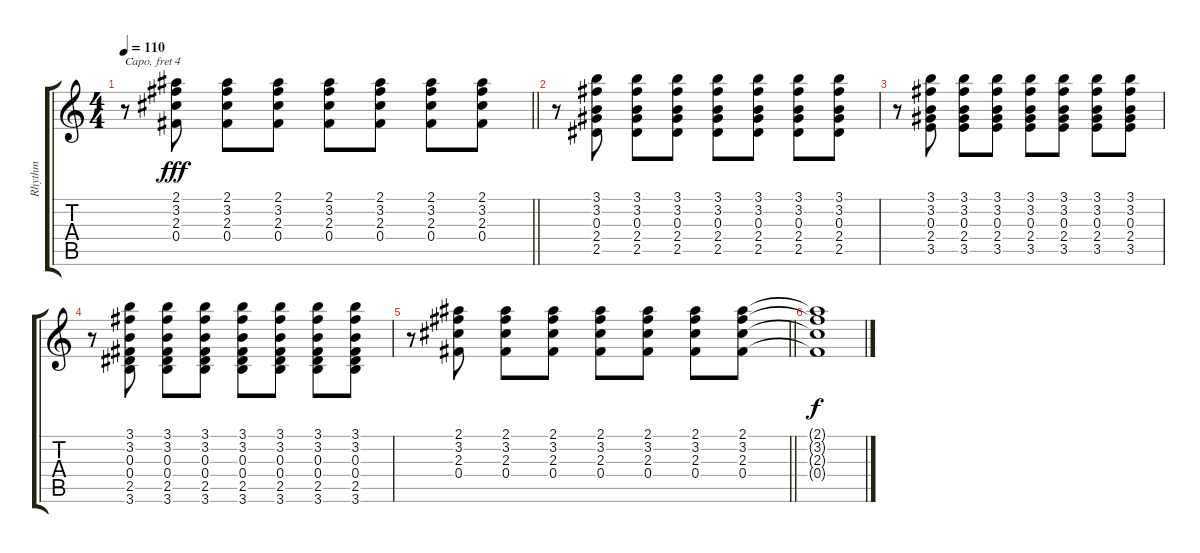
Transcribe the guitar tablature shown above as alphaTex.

\track ("Rhythm" "Rhythm") {instrument acousticguitarsteel}
\staff {score tabs}
\capo 4
\tuning (E4 B3 G3 D3 A2 E2) {hide}
\ts (4 4)
\tempo 110
\clef g2
\barLineRight lightlight
\ks c
r.8{dy fff} (2.1 3.2 2.3 0.4).8 (2.1 3.2 2.3 0.4).8 (2.1 3.2 2.3 0.4).8 (2.1 3.2 2.3 0.4).8 (2.1 3.2 2.3 0.4).8 (2.1 3.2 2.3 0.4).8 (2.1 3.2 2.3 0.4).8 |
r.8 (3.1 3.2 0.3 2.4 2.5).8 (3.1 3.2 0.3 2.4 2.5).8 (3.1 3.2 0.3 2.4 2.5).8 (3.1 3.2 0.3 2.4 2.5).8 (3.1 3.2 0.3 2.4 2.5).8 (3.1 3.2 0.3 2.4 2.5).8 (3.1 3.2 0.3 2.4 2.5).8 |
r.8 (3.1 3.2 0.3 2.4 3.5).8 (3.1 3.2 0.3 2.4 3.5).8 (3.1 3.2 0.3 2.4 3.5).8 (3.1 3.2 0.3 2.4 3.5).8 (3.1 3.2 0.3 2.4 3.5).8 (3.1 3.2 0.3 2.4 3.5).8 (3.1 3.2 0.3 2.4 3.5).8 |
r.8 (3.1 3.2 0.3 0.4 2.5 3.6).8 (3.1 3.2 0.3 0.4 2.5 3.6).8 (3.1 3.2 0.3 0.4 2.5 3.6).8 (3.1 3.2 0.3 0.4 2.5 3.6).8 (3.1 3.2 0.3 0.4 2.5 3.6).8 (3.1 3.2 0.3 0.4 2.5 3.6).8 (3.1 3.2 0.3 0.4 2.5 3.6).8 |
\barLineRight lightlight
r.8 (2.1 3.2 2.3 0.4).8 (2.1 3.2 2.3 0.4).8 (2.1 3.2 2.3 0.4).8 (2.1 3.2 2.3 0.4).8 (2.1 3.2 2.3 0.4).8 (2.1 3.2 2.3 0.4).8 (2.1 3.2 2.3 0.4).8 |
(2.1{t} 3.2{t} 2.3{t} 0.4{t}).1{dy f}
